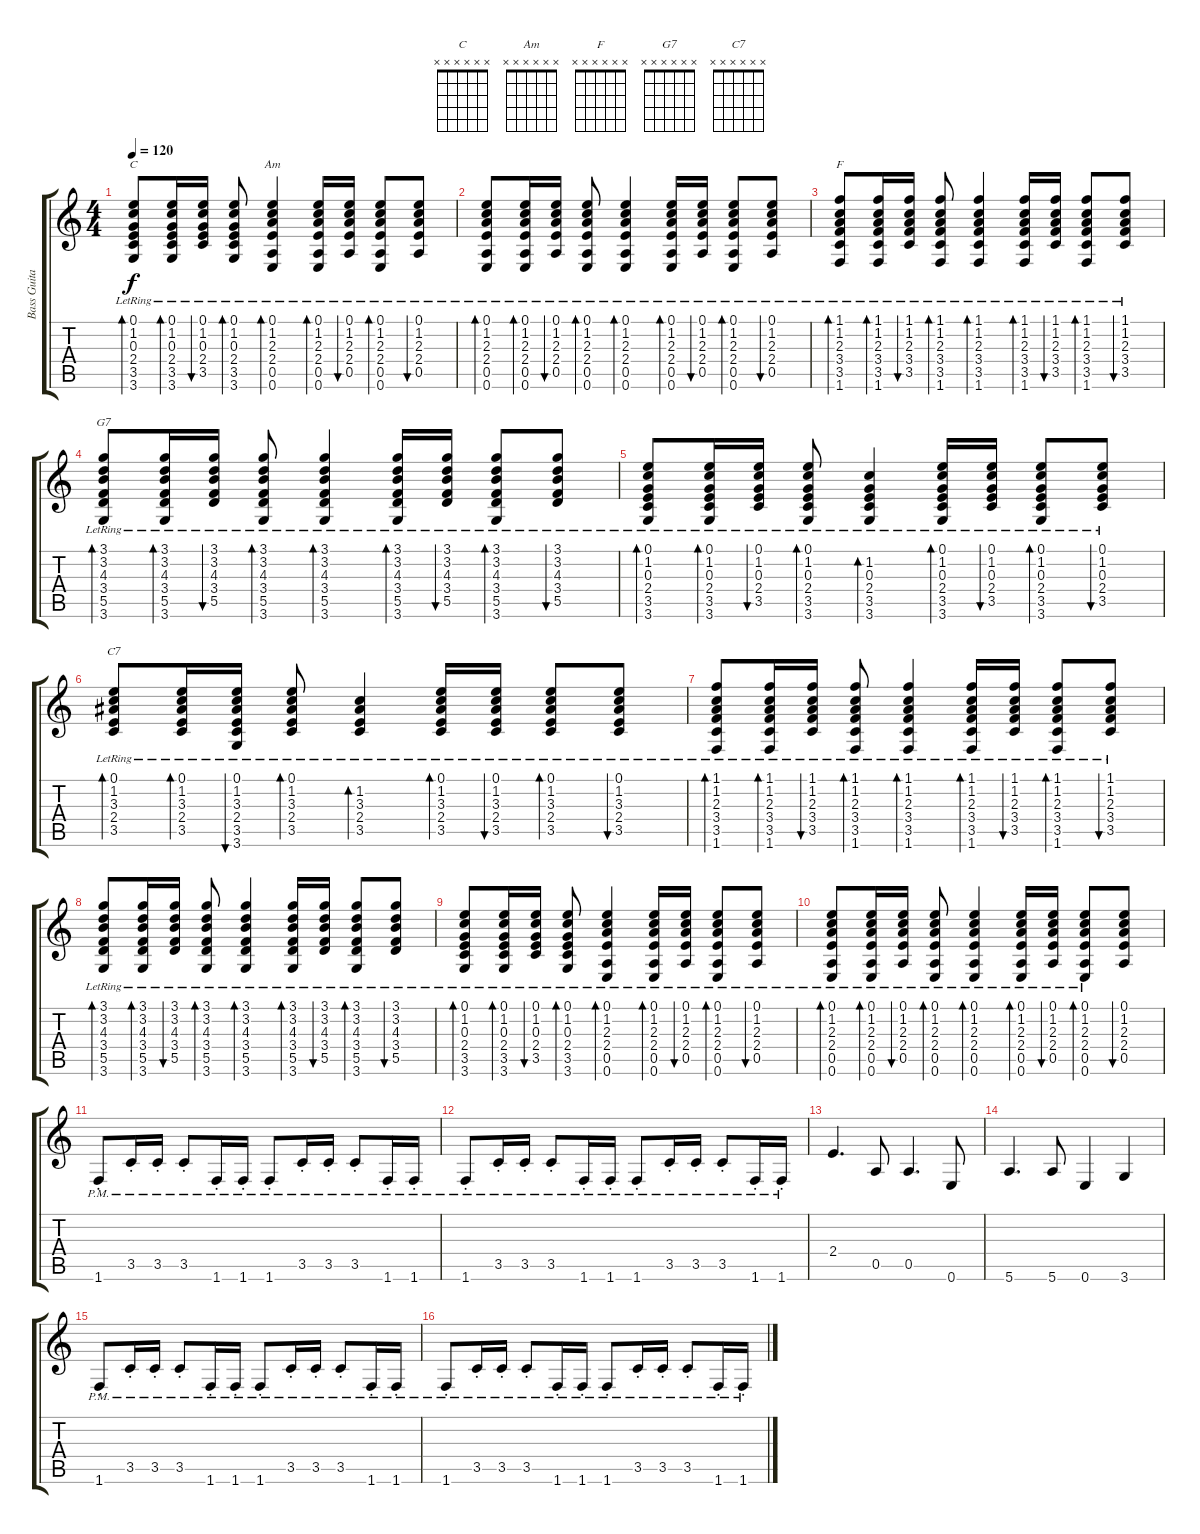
\track ("Bass Guitar" "Bass Guita") {instrument acousticguitarsteel}
\staff {score tabs}
\tuning (E4 B3 G3 D3 A2 E2) {hide}
\chord ("C" x x x x x x)
\chord ("Am" x x x x x x)
\chord ("F" x x x x x x)
\chord ("G7" x x x x x x)
\chord ("C7" x x x x x x)
\ts (4 4)
\tempo 120
\clef g2
\ks c
(0.1{lr} 1.2{lr} 0.3{lr} 2.4{lr} 3.5{lr} 3.6{lr}).8{bd 30 ch "C" dy f} (0.1{lr} 1.2{lr} 0.3{lr} 2.4{lr} 3.5{lr} 3.6{lr}).16{bd 30} (0.1{lr} 1.2{lr} 0.3{lr} 2.4{lr} 3.5{lr}).16{bu 30} (0.1{lr} 1.2{lr} 0.3{lr} 2.4{lr} 3.5{lr} 3.6{lr}).8{bd 30} (0.1{lr} 1.2{lr} 2.3{lr} 2.4{lr} 0.5{lr} 0.6{lr}).4{bd 30 ch "Am"} (0.1{lr} 1.2{lr} 2.3{lr} 2.4{lr} 0.5{lr} 0.6{lr}).16{bd 30} (0.1{lr} 1.2{lr} 2.3{lr} 2.4{lr} 0.5{lr}).16{bu 30} (0.1{lr} 1.2{lr} 2.3{lr} 2.4{lr} 0.5{lr} 0.6{lr}).8{bd 30} (0.1{lr} 1.2{lr} 2.3{lr} 2.4{lr} 0.5{lr}).8{bu 30} |
(0.1{lr} 1.2{lr} 2.3{lr} 2.4{lr} 0.5{lr} 0.6{lr}).8{bd 30} (0.1{lr} 1.2{lr} 2.3{lr} 2.4{lr} 0.5{lr} 0.6{lr}).16{bd 30} (0.1{lr} 1.2{lr} 2.3{lr} 2.4{lr} 0.5{lr}).16{bu 30} (0.1{lr} 1.2{lr} 2.3{lr} 2.4{lr} 0.5{lr} 0.6{lr}).8{bd 30} (0.1{lr} 1.2{lr} 2.3{lr} 2.4{lr} 0.5{lr} 0.6).4{bd 30} (0.1{lr} 1.2{lr} 2.3{lr} 2.4{lr} 0.5{lr} 0.6{lr}).16{bd 30} (0.1{lr} 1.2{lr} 2.3{lr} 2.4{lr} 0.5{lr}).16{bu 30} (0.1{lr} 1.2{lr} 2.3{lr} 2.4{lr} 0.5{lr} 0.6{lr}).8{bd 30} (0.1{lr} 1.2{lr} 2.3{lr} 2.4{lr} 0.5{lr}).8{bu 30} |
(1.1{lr} 1.2{lr} 2.3{lr} 3.4{lr} 3.5{lr} 1.6{lr}).8{bd 30 ch "F"} (1.1{lr} 1.2{lr} 2.3{lr} 3.4{lr} 3.5{lr} 1.6{lr}).16{bd 30} (1.1{lr} 1.2{lr} 2.3{lr} 3.4{lr} 3.5{lr}).16{bu 30} (1.1{lr} 1.2{lr} 2.3{lr} 3.4{lr} 3.5{lr} 1.6{lr}).8{bd 30} (1.1{lr} 1.2{lr} 2.3{lr} 3.4{lr} 3.5{lr} 1.6{lr}).4{bd 30} (1.1{lr} 1.2{lr} 2.3{lr} 3.4{lr} 3.5{lr} 1.6{lr}).16{bd 30} (1.1{lr} 1.2{lr} 2.3{lr} 3.4{lr} 3.5{lr}).16{bu 30} (1.1{lr} 1.2{lr} 2.3{lr} 3.4{lr} 3.5{lr} 1.6{lr}).8{bd 30} (1.1{lr} 1.2{lr} 2.3{lr} 3.4{lr} 3.5{lr}).8{bu 30} |
(3.1{lr} 3.2{lr} 4.3{lr} 3.4{lr} 5.5{lr} 3.6{lr}).8{bd 30 ch "G7"} (3.1{lr} 3.2{lr} 4.3{lr} 3.4{lr} 5.5{lr} 3.6{lr}).16{bd 30} (3.1{lr} 3.2{lr} 4.3{lr} 3.4{lr} 5.5{lr}).16{bu 30} (3.1{lr} 3.2{lr} 4.3{lr} 3.4{lr} 5.5{lr} 3.6{lr}).8{bd 30} (3.1{lr} 3.2{lr} 4.3{lr} 3.4{lr} 5.5{lr} 3.6{lr}).4{bd 30} (3.1{lr} 3.2{lr} 4.3{lr} 3.4{lr} 5.5{lr} 3.6{lr}).16{bd 30} (3.1{lr} 3.2{lr} 4.3{lr} 3.4{lr} 5.5{lr}).16{bu 30} (3.1{lr} 3.2{lr} 4.3{lr} 3.4{lr} 5.5{lr} 3.6{lr}).8{bd 30} (3.1{lr} 3.2{lr} 4.3{lr} 3.4{lr} 5.5{lr}).8{bu 30} |
(0.1{lr} 1.2{lr} 0.3{lr} 2.4{lr} 3.5{lr} 3.6{lr}).8{bd 30} (0.1{lr} 1.2{lr} 0.3{lr} 2.4{lr} 3.5{lr} 3.6{lr}).16{bd 30} (0.1{lr} 1.2{lr} 0.3{lr} 2.4{lr} 3.5{lr}).16{bu 30} (0.1{lr} 1.2{lr} 0.3{lr} 2.4{lr} 3.5{lr} 3.6{lr}).8{bd 30} (1.2{lr} 0.3{lr} 2.4{lr} 3.5{lr} 3.6{lr}).4{bd 30} (0.1{lr} 1.2{lr} 0.3{lr} 2.4{lr} 3.5{lr} 3.6{lr}).16{bd 30} (0.1{lr} 1.2{lr} 0.3{lr} 2.4{lr} 3.5{lr}).16{bu 30} (0.1{lr} 1.2{lr} 0.3{lr} 2.4{lr} 3.5{lr} 3.6{lr}).8{bd 30} (0.1{lr} 1.2{lr} 0.3{lr} 2.4{lr} 3.5{lr}).8{bu 30} |
(0.1{lr} 1.2{lr} 3.3{lr} 2.4{lr} 3.5{lr}).8{bd 30 ch "C7"} (0.1{lr} 1.2{lr} 3.3{lr} 2.4{lr} 3.5{lr}).16{bd 30} (0.1{lr} 1.2{lr} 3.3{lr} 2.4{lr} 3.5{lr} 3.6).16{bu 30} (0.1{lr} 1.2{lr} 3.3{lr} 2.4{lr} 3.5{lr}).8{bd 30} (1.2{lr} 3.3{lr} 2.4{lr} 3.5{lr}).4{bd 30} (0.1{lr} 1.2{lr} 3.3{lr} 2.4{lr} 3.5{lr}).16{bd 30} (0.1{lr} 1.2{lr} 3.3{lr} 2.4{lr} 3.5{lr}).16{bu 30} (0.1{lr} 1.2{lr} 3.3{lr} 2.4{lr} 3.5{lr}).8{bd 30} (0.1{lr} 1.2{lr} 3.3{lr} 2.4{lr} 3.5{lr}).8{bu 30} |
(1.1{lr} 1.2{lr} 2.3{lr} 3.4{lr} 3.5{lr} 1.6{lr}).8{bd 30 volume 10} (1.1{lr} 1.2{lr} 2.3{lr} 3.4{lr} 3.5{lr} 1.6{lr}).16{bd 30} (1.1{lr} 1.2{lr} 2.3{lr} 3.4{lr} 3.5{lr}).16{bu 30} (1.1{lr} 1.2{lr} 2.3{lr} 3.4{lr} 3.5{lr} 1.6{lr}).8{bd 30} (1.1{lr} 1.2{lr} 2.3{lr} 3.4{lr} 3.5{lr} 1.6{lr}).4{bd 30} (1.1{lr} 1.2{lr} 2.3{lr} 3.4{lr} 3.5{lr} 1.6{lr}).16{bd 30} (1.1{lr} 1.2{lr} 2.3{lr} 3.4{lr} 3.5{lr}).16{bu 30} (1.1{lr} 1.2{lr} 2.3{lr} 3.4{lr} 3.5{lr} 1.6{lr}).8{bd 30} (1.1{lr} 1.2{lr} 2.3{lr} 3.4{lr} 3.5{lr}).8{bu 30} |
(3.1{lr} 3.2{lr} 4.3{lr} 3.4{lr} 5.5{lr} 3.6{lr}).8{bd 30} (3.1{lr} 3.2{lr} 4.3{lr} 3.4{lr} 5.5{lr} 3.6{lr}).16{bd 30} (3.1{lr} 3.2{lr} 4.3{lr} 3.4{lr} 5.5{lr}).16{bu 30} (3.1{lr} 3.2{lr} 4.3{lr} 3.4{lr} 5.5{lr} 3.6{lr}).8{bd 30} (3.1{lr} 3.2{lr} 4.3{lr} 3.4{lr} 5.5{lr} 3.6{lr}).4{bd 30} (3.1{lr} 3.2{lr} 4.3{lr} 3.4{lr} 5.5{lr} 3.6{lr}).16{bd 30} (3.1{lr} 3.2{lr} 4.3{lr} 3.4{lr} 5.5{lr}).16{bu 30} (3.1{lr} 3.2{lr} 4.3{lr} 3.4{lr} 5.5{lr} 3.6{lr}).8{bd 30} (3.1{lr} 3.2{lr} 4.3{lr} 3.4{lr} 5.5{lr}).8{bu 30} |
(0.1{lr} 1.2{lr} 0.3{lr} 2.4{lr} 3.5{lr} 3.6{lr}).8{bd 30} (0.1{lr} 1.2{lr} 0.3{lr} 2.4{lr} 3.5{lr} 3.6{lr}).16{bd 30} (0.1{lr} 1.2{lr} 0.3{lr} 2.4{lr} 3.5{lr}).16{bu 30} (0.1{lr} 1.2{lr} 0.3{lr} 2.4{lr} 3.5{lr} 3.6{lr}).8{bd 30} (0.1{lr} 1.2{lr} 2.3{lr} 2.4{lr} 0.5{lr} 0.6{lr}).4{bd 30} (0.1{lr} 1.2{lr} 2.3{lr} 2.4{lr} 0.5{lr} 0.6{lr}).16{bd 30} (0.1{lr} 1.2{lr} 2.3{lr} 2.4{lr} 0.5{lr}).16{bu 30} (0.1{lr} 1.2{lr} 2.3{lr} 2.4{lr} 0.5{lr} 0.6{lr}).8{bd 30} (0.1{lr} 1.2{lr} 2.3{lr} 2.4{lr} 0.5{lr}).8{bu 30} |
(0.1{lr} 1.2{lr} 2.3{lr} 2.4{lr} 0.5{lr} 0.6{lr}).8{bd 30} (0.1{lr} 1.2{lr} 2.3{lr} 2.4{lr} 0.5{lr} 0.6{lr}).16{bd 30} (0.1{lr} 1.2{lr} 2.3{lr} 2.4{lr} 0.5{lr}).16{bu 30} (0.1{lr} 1.2{lr} 2.3{lr} 2.4{lr} 0.5{lr} 0.6{lr}).8{bd 30} (0.1{lr} 1.2{lr} 2.3{lr} 2.4{lr} 0.5{lr} 0.6).4{bd 30} (0.1{lr} 1.2{lr} 2.3{lr} 2.4{lr} 0.5{lr} 0.6{lr}).16{bd 30} (0.1{lr} 1.2{lr} 2.3{lr} 2.4{lr} 0.5{lr}).16{bu 30} (0.1{lr} 1.2{lr} 2.3{lr} 2.4{lr} 0.5{lr} 0.6{lr}).8{bd 30} (0.1 1.2 2.3 2.4 0.5).8{bu 30} |
1.6{pm st}.8 3.5{pm st}.16 3.5{pm st}.16 3.5{pm st}.8 1.6{pm st}.16 1.6{pm st}.16 1.6{pm st}.8 3.5{pm st}.16 3.5{pm st}.16 3.5{pm st}.8 1.6{pm st}.16 1.6{pm st}.16 |
1.6{pm st}.8 3.5{pm st}.16 3.5{pm st}.16 3.5{pm st}.8 1.6{pm st}.16 1.6{pm st}.16 1.6{pm st}.8 3.5{pm st}.16 3.5{pm st}.16 3.5{pm st}.8 1.6{pm st}.16 1.6{pm st}.16 |
2.4.4{d} 0.5.8 0.5.4{d} 0.6.8 |
5.6.4{d} 5.6.8 0.6.4 3.6.4 |
1.6{pm st}.8 3.5{pm st}.16 3.5{pm st}.16 3.5{pm st}.8 1.6{pm st}.16 1.6{pm st}.16 1.6{pm st}.8 3.5{pm st}.16 3.5{pm st}.16 3.5{pm st}.8 1.6{pm st}.16 1.6{pm st}.16 |
1.6{pm st}.8 3.5{pm st}.16 3.5{pm st}.16 3.5{pm st}.8 1.6{pm st}.16 1.6{pm st}.16 1.6{pm st}.8 3.5{pm st}.16 3.5{pm st}.16 3.5{pm st}.8 1.6{pm st}.16 1.6{pm st}.16
